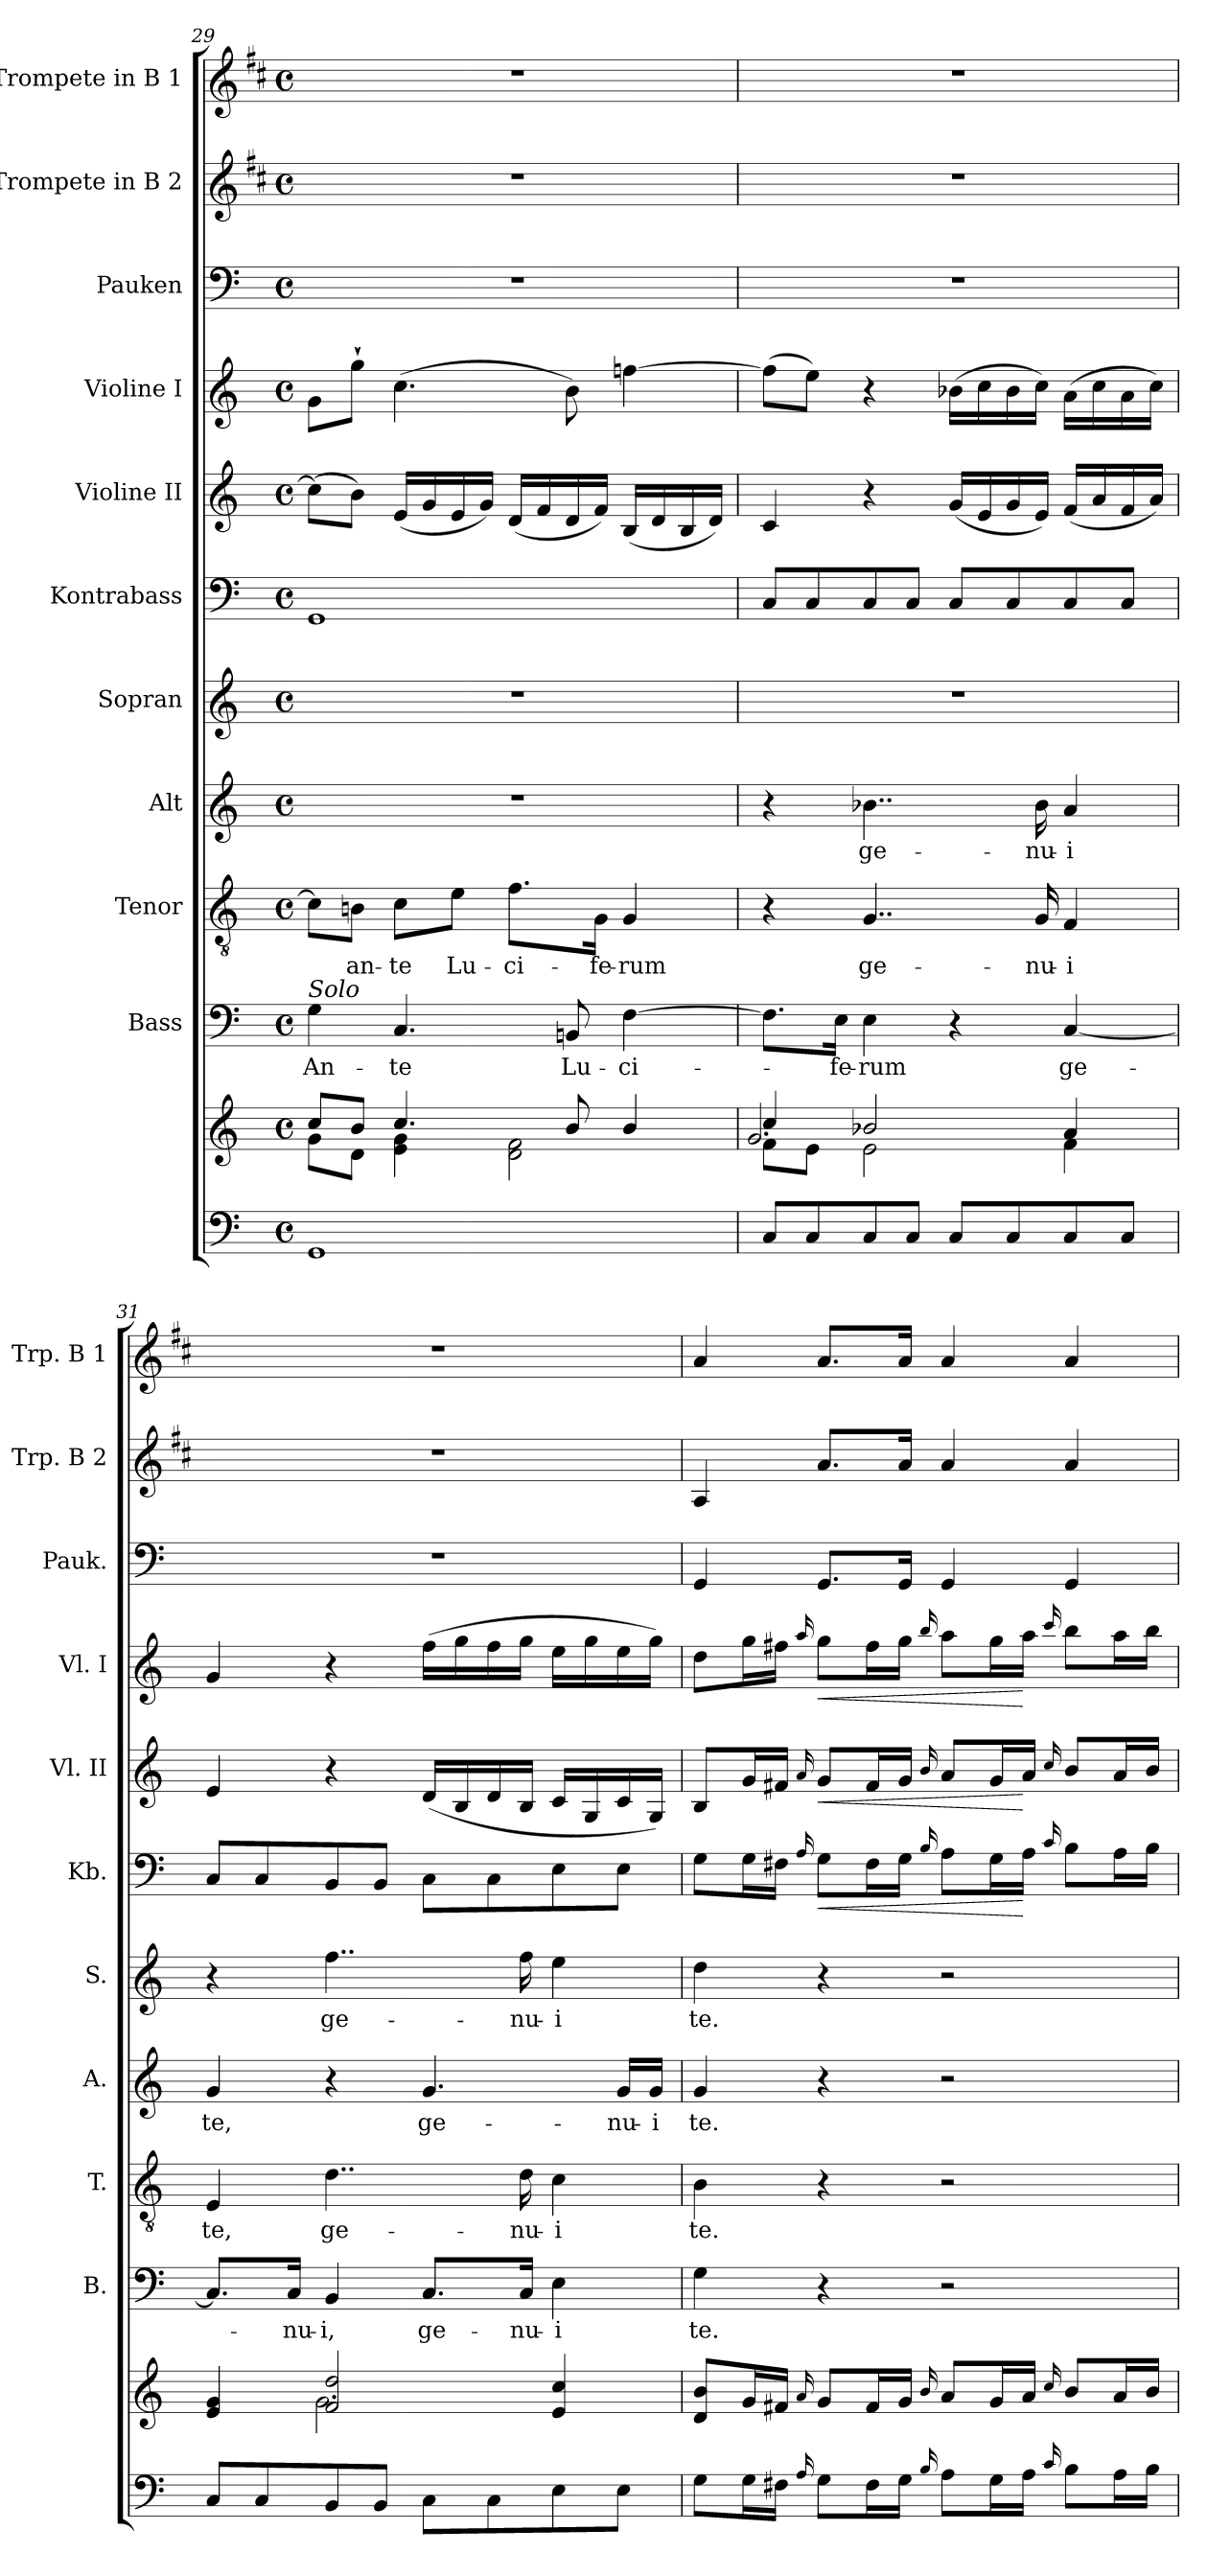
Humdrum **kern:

**kern	**kern	**kern	**text	**kern	**text	**kern	**text	**kern	**text	**kern	**dynam	**kern	**dynam	**kern	**dynam	**kern	**kern	**kern
*part11	*part11	*part10	*part10	*part9	*part9	*part8	*part8	*part7	*part7	*part6	*part6	*part5	*part5	*part4	*part4	*part3	*part2	*part1
*staff12	*staff11	*staff10	*staff10	*staff9	*staff9	*staff8	*staff8	*staff7	*staff7	*staff6	*staff6	*staff5	*staff5	*staff4	*staff4	*staff3	*staff2	*staff1
*	*	*I"Bass	*	*I"Tenor	*	*I"Alt	*	*I"Sopran	*	*I"Kontrabass	*	*I"Violine II	*	*I"Violine I	*	*I"Pauken	*I"Trompete in B 2	*I"Trompete in B 1
*	*	*I'B.	*	*I'T.	*	*I'A.	*	*I'S.	*	*I'Kb.	*	*I'Vl. II	*	*I'Vl. I	*	*I'Pauk.	*I'Trp. B 2	*I'Trp. B 1
*clefF4	*clefG2	*clefF4	*	*clefGv2	*	*clefG2	*	*clefG2	*	*clefF4	*	*clefG2	*	*clefG2	*	*clefF4	*clefG2	*clefG2
*	*	*	*	*	*	*	*	*	*	*ITrd7c12	*	*	*	*	*	*	*ITrd1c2	*ITrd1c2
*k[]	*k[]	*k[]	*	*k[]	*	*k[]	*	*k[]	*	*k[]	*	*k[]	*	*k[]	*	*k[]	*k[]	*k[]
*C:	*C:	*C:	*	*C:	*	*C:	*	*C:	*	*C:	*	*C:	*	*C:	*	*C:	*C:	*C:
*M4/4	*M4/4	*M4/4	*	*M4/4	*	*M4/4	*	*M4/4	*	*M4/4	*	*M4/4	*	*M4/4	*	*M4/4	*M4/4	*M4/4
*met(c)	*met(c)	*met(c)	*	*met(c)	*	*met(c)	*	*met(c)	*	*met(c)	*	*met(c)	*	*met(c)	*	*met(c)	*met(c)	*met(c)
=29	=29	=29	=29	=29	=29	=29	=29	=29	=29	=29	=29	=29	=29	=29	=29	=29	=29	=29
*	*^	*	*	*	*	*	*	*	*	*	*	*	*	*	*	*	*	*
!	!	!	!LO:TX:a:i:t=Solo	!	!	!	!	!	!	!	!	!	!	!	!	!	!	!	!
!	!	!	!	!LO:LY:b	!	!	!	!	!	!	!	!	!	!	!	!	!	!	!
1GG	8cc/L	8g\L	4G\	An-	8c\L]	.	1r	.	1r	.	1GGG	.	(>8cc\L]	.	8g\L	.	1r	1r	1r
!	!	!	!	!	!	!LO:LY:b	!	!	!	!	!	!	!	!	!	!	!	!	!
.	8b/J	8d\J	.	.	8Bn\J	an-	.	.	.	.	.	.	8b\J)	.	8gg`>\J	.	.	.	.
!	!	!	!	!LO:LY:b	!	!LO:LY:b	!	!	!	!	!	!	!	!	!	!	!	!	!
.	4.cc/	4e\ 4g\	4.C/	-te	8c\L	-te	.	.	.	.	.	.	(<16e/LL	.	(>4.cc\	.	.	.	.
.	.	.	.	.	.	.	.	.	.	.	.	.	16g/	.	.	.	.	.	.
!	!	!	!	!	!	!LO:LY:b	!	!	!	!	!	!	!	!	!	!	!	!	!
.	.	.	.	.	8e\J	Lu-	.	.	.	.	.	.	16e/	.	.	.	.	.	.
.	.	.	.	.	.	.	.	.	.	.	.	.	16g/JJ)	.	.	.	.	.	.
!	!	!	!	!	!	!LO:LY:b	!	!	!	!	!	!	!	!	!	!	!	!	!
.	.	2d\ 2f\	.	.	8.f\L	-ci-	.	.	.	.	.	.	(<16d/LL	.	.	.	.	.	.
.	.	.	.	.	.	.	.	.	.	.	.	.	16f/	.	.	.	.	.	.
!	!	!	!	!LO:LY:b	!	!	!	!	!	!	!	!	!	!	!	!	!	!	!
.	8b/	.	8BBn/	Lu-	.	.	.	.	.	.	.	.	16d/	.	8b\)	.	.	.	.
!	!	!	!	!	!	!LO:LY:b	!	!	!	!	!	!	!	!	!	!	!	!	!
.	.	.	.	.	16G\Jk	-fe-	.	.	.	.	.	.	16f/JJ)	.	.	.	.	.	.
!	!	!	!	!LO:LY:b	!	!LO:LY:b	!	!	!	!	!	!	!	!	!	!	!	!	!
.	4b/	.	[4F\	-ci-	4G/	-rum	.	.	.	.	.	.	(<16B/LL	.	[4ffn\	.	.	.	.
.	.	.	.	.	.	.	.	.	.	.	.	.	16d/	.	.	.	.	.	.
.	.	.	.	.	.	.	.	.	.	.	.	.	16B/	.	.	.	.	.	.
.	.	.	.	.	.	.	.	.	.	.	.	.	16d/JJ)	.	.	.	.	.	.
!!LO:PB:g=z
=30	=30	=30	=30	=30	=30	=30	=30	=30	=30	=30	=30	=30	=30	=30	=30	=30	=30	=30	=30
*	*	*^	*	*	*	*	*	*	*	*	*	*	*	*	*	*	*	*	*
8C/L	4cc/	8f\L	2.g/	8.F\L]	.	4r	.	4r	.	1r	.	8CC/L	.	4c/	.	(>8ff\L]	.	1r	1r	1r
8C/	.	8e\J	.	.	.	.	.	.	.	.	.	8CC/	.	.	.	8ee\J)	.	.	.	.
!	!	!	!	!	!LO:LY:b	!	!	!	!	!	!	!	!	!	!	!	!	!	!	!
.	.	.	.	16E\Jk	-fe-	.	.	.	.	.	.	.	.	.	.	.	.	.	.	.
!	!	!	!	!	!LO:LY:b	!	!LO:LY:b	!	!LO:LY:b	!	!	!	!	!	!	!	!	!	!	!
8C/	2b-X/	2e\	.	4E\	-rum	4..G/	ge-	4..b-X\	ge-	.	.	8CC/	.	4r	.	4r	.	.	.	.
8C/J	.	.	.	.	.	.	.	.	.	.	.	8CC/J	.	.	.	.	.	.	.	.
8C/L	.	.	.	4r	.	.	.	.	.	.	.	8CC/L	.	(<16g/LL	.	(>16b-X\LL	.	.	.	.
.	.	.	.	.	.	.	.	.	.	.	.	.	.	16e/	.	16cc\	.	.	.	.
8C/	.	.	.	.	.	.	.	.	.	.	.	8CC/	.	16g/	.	16b-\	.	.	.	.
!	!	!	!	!	!	!	!LO:LY:b	!	!LO:LY:b	!	!	!	!	!	!	!	!	!	!	!
.	.	.	.	.	.	16G/	-nu-	16b-\	-nu-	.	.	.	.	16e/JJ)	.	16cc\JJ)	.	.	.	.
!	!	!	!	!	!LO:LY:b	!	!LO:LY:b	!	!LO:LY:b	!	!	!	!	!	!	!	!	!	!	!
8C/	4a/	4f\	4ryy	[4C/	ge-	4F/	-i	4a/	-i	.	.	8CC/	.	(<16f/LL	.	(>16a\LL	.	.	.	.
.	.	.	.	.	.	.	.	.	.	.	.	.	.	16a/	.	16cc\	.	.	.	.
8C/J	.	.	.	.	.	.	.	.	.	.	.	8CC/J	.	16f/	.	16a\	.	.	.	.
.	.	.	.	.	.	.	.	.	.	.	.	.	.	16a/JJ)	.	16cc\JJ)	.	.	.	.
*	*	*v	*v	*	*	*	*	*	*	*	*	*	*	*	*	*	*	*	*	*
=31	=31	=31	=31	=31	=31	=31	=31	=31	=31	=31	=31	=31	=31	=31	=31	=31	=31	=31	=31
!	!	!	!	!	!	!LO:LY:b	!	!LO:LY:b	!	!	!	!	!	!	!	!	!	!	!
8C/L	4e/ 4g/	4ryy	8.C/L]	.	4E/	te,	4g/	te,	4r	.	8CC/L	.	4e/	.	4g/	.	1r	1r	1r
8C/	.	.	.	.	.	.	.	.	.	.	8CC/	.	.	.	.	.	.	.	.
!	!	!	!	!LO:LY:b	!	!	!	!	!	!	!	!	!	!	!	!	!	!	!
.	.	.	16C/Jk	-nu-	.	.	.	.	.	.	.	.	.	.	.	.	.	.	.
!	!	!	!	!LO:LY:b	!	!LO:LY:b	!	!	!	!LO:LY:b	!	!	!	!	!	!	!	!	!
8BB/	2f/ 2dd/	2.g\	4BB/	-i,	4..d\	ge-	4r	.	4..ff\	ge-	8BBB/	.	4r	.	4r	.	.	.	.
8BB/J	.	.	.	.	.	.	.	.	.	.	8BBB/J	.	.	.	.	.	.	.	.
!	!	!	!	!LO:LY:b	!	!	!	!LO:LY:b	!	!	!	!	!	!	!	!	!	!	!
8C\L	.	.	8.C/L	ge-	.	.	4.g/	ge-	.	.	8CC\L	.	(<16d/LL	.	(>16ff\LL	.	.	.	.
.	.	.	.	.	.	.	.	.	.	.	.	.	16B/	.	16gg\	.	.	.	.
8C\	.	.	.	.	.	.	.	.	.	.	8CC\	.	16d/	.	16ff\	.	.	.	.
!	!	!	!	!LO:LY:b	!	!LO:LY:b	!	!	!	!LO:LY:b	!	!	!	!	!	!	!	!	!
.	.	.	16C/Jk	-nu-	16d\	-nu-	.	.	16ff\	-nu-	.	.	16B/JJ	.	16gg\JJ	.	.	.	.
!	!	!	!	!LO:LY:b	!	!LO:LY:b	!	!	!	!LO:LY:b	!	!	!	!	!	!	!	!	!
8E\	4e/ 4cc/	.	4E\	-i	4c\	-i	.	.	4ee\	-i	8EE\	.	16c/LL	.	16ee\LL	.	.	.	.
.	.	.	.	.	.	.	.	.	.	.	.	.	16G/	.	16gg\	.	.	.	.
!	!	!	!	!	!	!	!	!LO:LY:b	!	!	!	!	!	!	!	!	!	!	!
8E\J	.	.	.	.	.	.	16g/LL	-nu-	.	.	8EE\J	.	16c/	.	16ee\	.	.	.	.
!	!	!	!	!	!	!	!	!LO:LY:b	!	!	!	!	!	!	!	!	!	!	!
.	.	.	.	.	.	.	16g/JJ	-i	.	.	.	.	16G/JJ)	.	16gg\JJ)	.	.	.	.
*	*v	*v	*	*	*	*	*	*	*	*	*	*	*	*	*	*	*	*	*
!!LO:PB:g=z
=32	=32	=32	=32	=32	=32	=32	=32	=32	=32	=32	=32	=32	=32	=32	=32	=32	=32	=32
!	!	!	!LO:LY:b	!	!LO:LY:b	!	!LO:LY:b	!	!LO:LY:b	!	!	!	!	!	!	!	!	!
8G\L	8d/ 8b/L	4G\	te.	4B\	te.	4g/	te.	4dd\	te.	8GG\L	.	8B/L	.	8dd\L	.	4GG/	4G/	4g/
16G\L	16g/L	.	.	.	.	.	.	.	.	16GG\L	.	16g/L	.	16gg\L	.	.	.	.
16F#X\JJ	16f#X/JJ	.	.	.	.	.	.	.	.	16FF#X\JJ	.	16f#X/JJ	.	16ff#X\JJ	.	.	.	.
16qqA/	16qqa/	.	.	.	.	.	.	.	.	16qqAA/	.	16qqa/	.	16qqaa/	.	.	.	.
!	!	!	!	!	!	!	!	!	!	!	!LO:HP:b	!	!LO:HP:b	!	!LO:HP:b	!	!	!
8G\L	8g/L	4r	.	4r	.	4r	.	4r	.	8GG\L	<	8g/L	<	8gg\L	<	8.GG/L	8.g/L	8.g/L
16F#\L	16f#/L	.	.	.	.	.	.	.	.	16FF#\L	.	16f#/L	.	16ff#\L	.	.	.	.
16G\JJ	16g/JJ	.	.	.	.	.	.	.	.	16GG\JJ	.	16g/JJ	.	16gg\JJ	.	16GG/Jk	16g/Jk	16g/Jk
16qqB/	16qqb/	.	.	.	.	.	.	.	.	16qqBB/	.	16qqb/	.	16qqbb/	.	.	.	.
8A\L	8a/L	2r	.	2r	.	2r	.	2r	.	8AA\L	.	8a/L	.	8aa\L	.	4GG/	4g/	4g/
16G\L	16g/L	.	.	.	.	.	.	.	.	16GG\L	.	16g/L	.	16gg\L	.	.	.	.
16A\JJ	16a/JJ	.	.	.	.	.	.	.	.	16AA\JJ	[	16a/JJ	[	16aa\JJ	[	.	.	.
16qqc/	16qqcc/	.	.	.	.	.	.	.	.	16qqC/	.	16qqcc/	.	16qqccc/	.	.	.	.
8B\L	8b/L	.	.	.	.	.	.	.	.	8BB\L	.	8b/L	.	8bb\L	.	4GG/	4g/	4g/
16A\L	16a/L	.	.	.	.	.	.	.	.	16AA\L	.	16a/L	.	16aa\L	.	.	.	.
16B\JJ	16b/JJ	.	.	.	.	.	.	.	.	16BB\JJ	.	16b/JJ	.	16bb\JJ	.	.	.	.
=	=	=	=	=	=	=	=	=	=	=	=	=	=	=	=	=	=	=
*-	*-	*-	*-	*-	*-	*-	*-	*-	*-	*-	*-	*-	*-	*-	*-	*-	*-	*-
